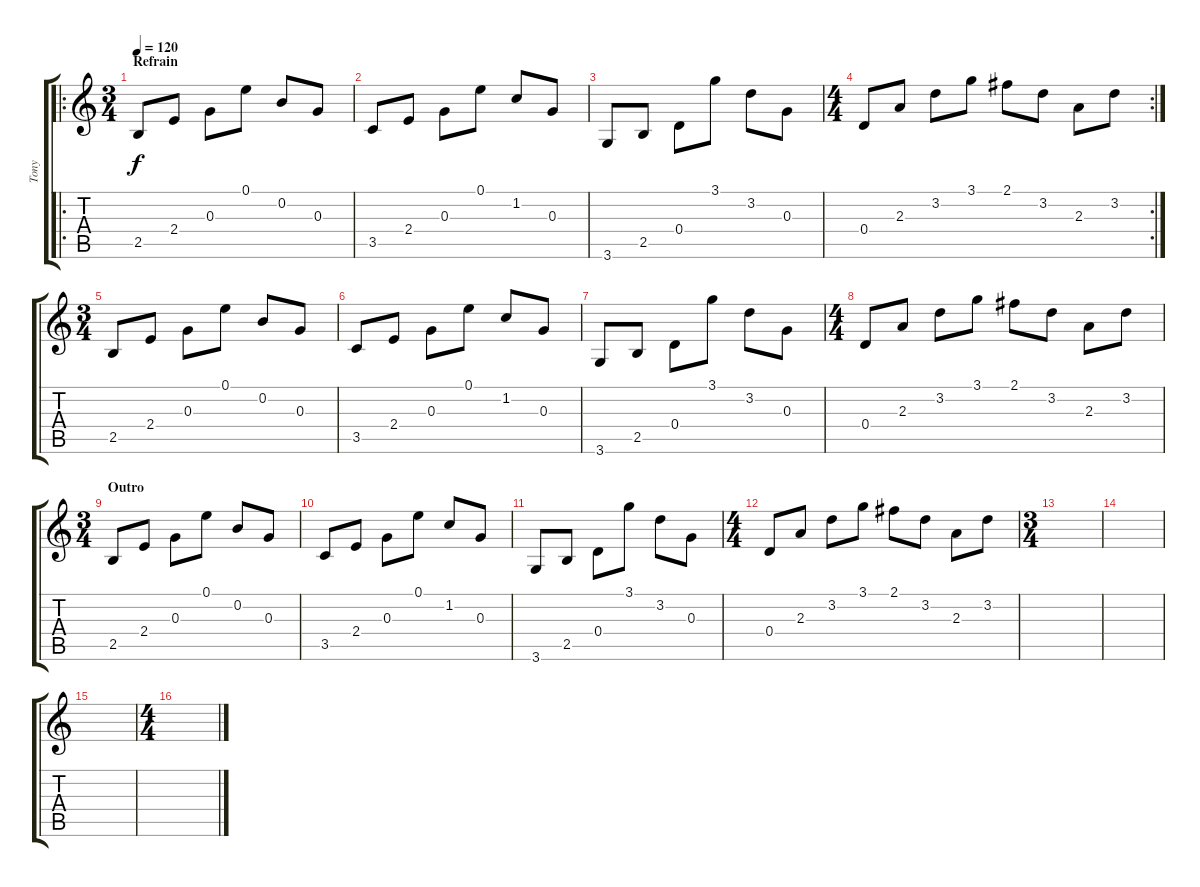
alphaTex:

\track ("Tony" "Tony") {instrument acousticguitarsteel}
\staff {score tabs}
\tuning (E4 B3 G3 D3 A2 E2) {hide}
\ro
\ts (3 4)
\section ("" "Refrain")
\tempo 120
\clef g2
\ks c
2.5.8{dy f} 2.4.8 0.3.8 0.1.8 0.2.8 0.3.8 |
3.5.8 2.4.8 0.3.8 0.1.8 1.2.8 0.3.8 |
3.6.8 2.5.8 0.4.8 3.1.8 3.2.8 0.3.8 |
\rc 2
\ts (4 4)
0.4.8 2.3.8 3.2.8 3.1.8 2.1.8 3.2.8 2.3.8 3.2.8 |
\ts (3 4)
2.5.8 2.4.8 0.3.8 0.1.8 0.2.8 0.3.8 |
3.5.8 2.4.8 0.3.8 0.1.8 1.2.8 0.3.8 |
3.6.8 2.5.8 0.4.8 3.1.8 3.2.8 0.3.8 |
\ts (4 4)
0.4.8 2.3.8 3.2.8 3.1.8 2.1.8 3.2.8 2.3.8 3.2.8 |
\ts (3 4)
\section ("" "Outro")
2.5.8 2.4.8 0.3.8 0.1.8 0.2.8 0.3.8 |
3.5.8 2.4.8 0.3.8 0.1.8 1.2.8 0.3.8 |
3.6.8 2.5.8 0.4.8 3.1.8 3.2.8 0.3.8 |
\ts (4 4)
0.4.8 2.3.8 3.2.8 3.1.8 2.1.8 3.2.8 2.3.8 3.2.8 |
\ts (3 4)
|
|
|
\ts (4 4)
